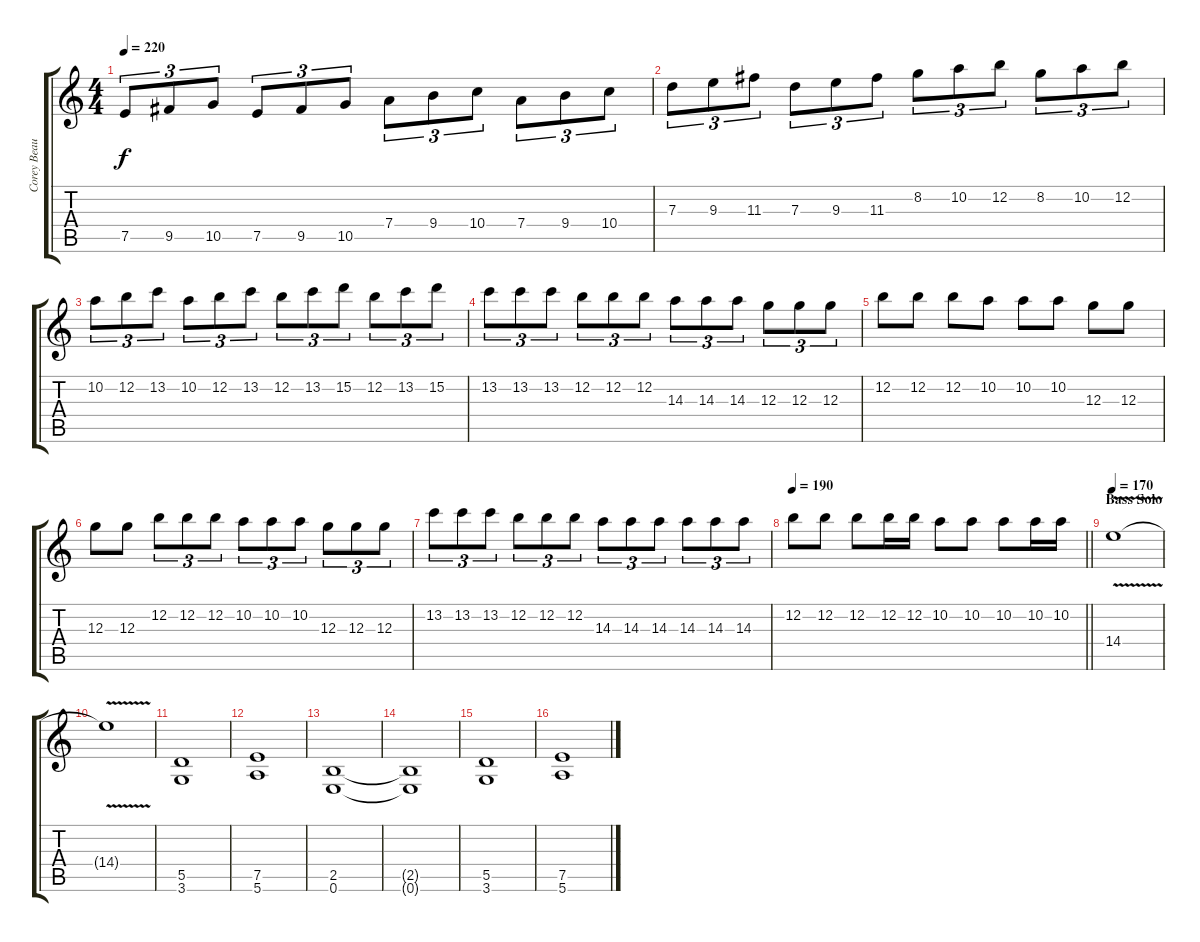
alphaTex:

\track ("Corey Beaulieu" "Corey Beau") {instrument distortionguitar}
\staff {score tabs}
\tuning (E4 B3 G3 D3 A2 E2) {hide}
\ts (4 4)
\tempo 220
\clef g2
\ks c
7.5.8{tu (3 2) dy f} 9.5.8{tu (3 2)} 10.5.8{tu (3 2)} 7.5.8{tu (3 2)} 9.5.8{tu (3 2)} 10.5.8{tu (3 2)} 7.4.8{tu (3 2)} 9.4.8{tu (3 2)} 10.4.8{tu (3 2)} 7.4.8{tu (3 2)} 9.4.8{tu (3 2)} 10.4.8{tu (3 2)} |
7.3.8{tu (3 2)} 9.3.8{tu (3 2)} 11.3.8{tu (3 2)} 7.3.8{tu (3 2)} 9.3.8{tu (3 2)} 11.3.8{tu (3 2)} 8.2.8{tu (3 2)} 10.2.8{tu (3 2)} 12.2.8{tu (3 2)} 8.2.8{tu (3 2)} 10.2.8{tu (3 2)} 12.2.8{tu (3 2)} |
10.2.8{tu (3 2)} 12.2.8{tu (3 2)} 13.2.8{tu (3 2)} 10.2.8{tu (3 2)} 12.2.8{tu (3 2)} 13.2.8{tu (3 2)} 12.2.8{tu (3 2)} 13.2.8{tu (3 2)} 15.2.8{tu (3 2)} 12.2.8{tu (3 2)} 13.2.8{tu (3 2)} 15.2.8{tu (3 2)} |
13.2.8{tu (3 2)} 13.2.8{tu (3 2)} 13.2.8{tu (3 2)} 12.2.8{tu (3 2)} 12.2.8{tu (3 2)} 12.2.8{tu (3 2)} 14.3.8{tu (3 2)} 14.3.8{tu (3 2)} 14.3.8{tu (3 2)} 12.3.8{tu (3 2)} 12.3.8{tu (3 2)} 12.3.8{tu (3 2)} |
12.2.8 12.2.8 12.2.8 10.2.8 10.2.8 10.2.8 12.3.8 12.3.8 |
12.3.8 12.3.8 12.2.8{tu (3 2)} 12.2.8{tu (3 2)} 12.2.8{tu (3 2)} 10.2.8{tu (3 2)} 10.2.8{tu (3 2)} 10.2.8{tu (3 2)} 12.3.8{tu (3 2)} 12.3.8{tu (3 2)} 12.3.8{tu (3 2)} |
13.2.8{tu (3 2)} 13.2.8{tu (3 2)} 13.2.8{tu (3 2)} 12.2.8{tu (3 2)} 12.2.8{tu (3 2)} 12.2.8{tu (3 2)} 14.3.8{tu (3 2)} 14.3.8{tu (3 2)} 14.3.8{tu (3 2)} 14.3.8{tu (3 2)} 14.3.8{tu (3 2)} 14.3.8{tu (3 2)} |
\tempo 190
\barLineRight lightlight
12.2.8 12.2.8 12.2.8 12.2.16 12.2.16 10.2.8 10.2.8 10.2.8 10.2.16 10.2.16 |
\section ("" "Bass Solo")
\tempo 170
14.4{v}.1{volume 12} |
14.4{t}.1 |
(5.5 3.6).1 |
(7.5 5.6).1 |
(2.5 0.6).1 |
(2.5{t} 0.6{t}).1 |
(5.5 3.6).1 |
(7.5 5.6).1
